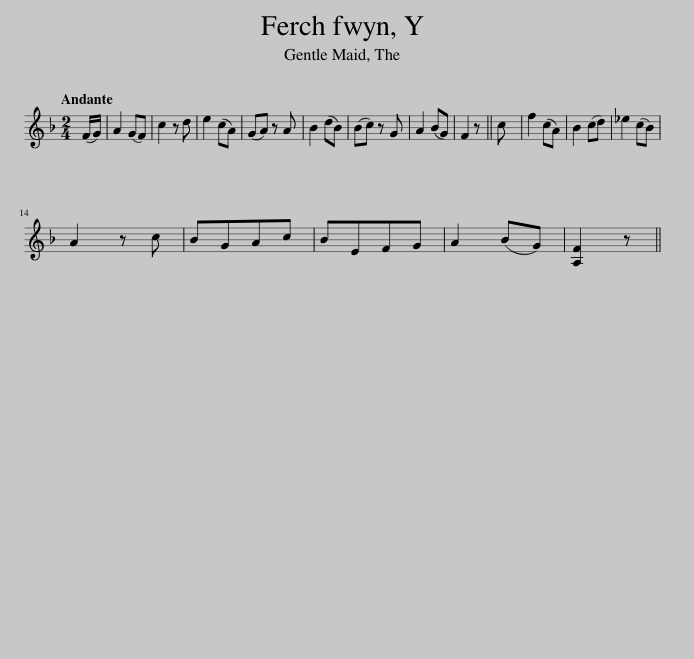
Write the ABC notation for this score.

X:1
L:1/8
Q:1/4=88
M:2/4
I:linebreak $
K:F
V:1 treble
V:1
 (F/G/) | A2 (GF) | c2 z d | e2 (cA) | (GA) z A | %5
 B2 (dB) | (Bc) z G | A2 (BG) | F2 z || c | %10
 f2 (cA) | B2 (cd) | _e2 (cB) |$ A2 z c | BGAc | %15
 BEFG | A2 (BG) | [A,F]2 z || %18
